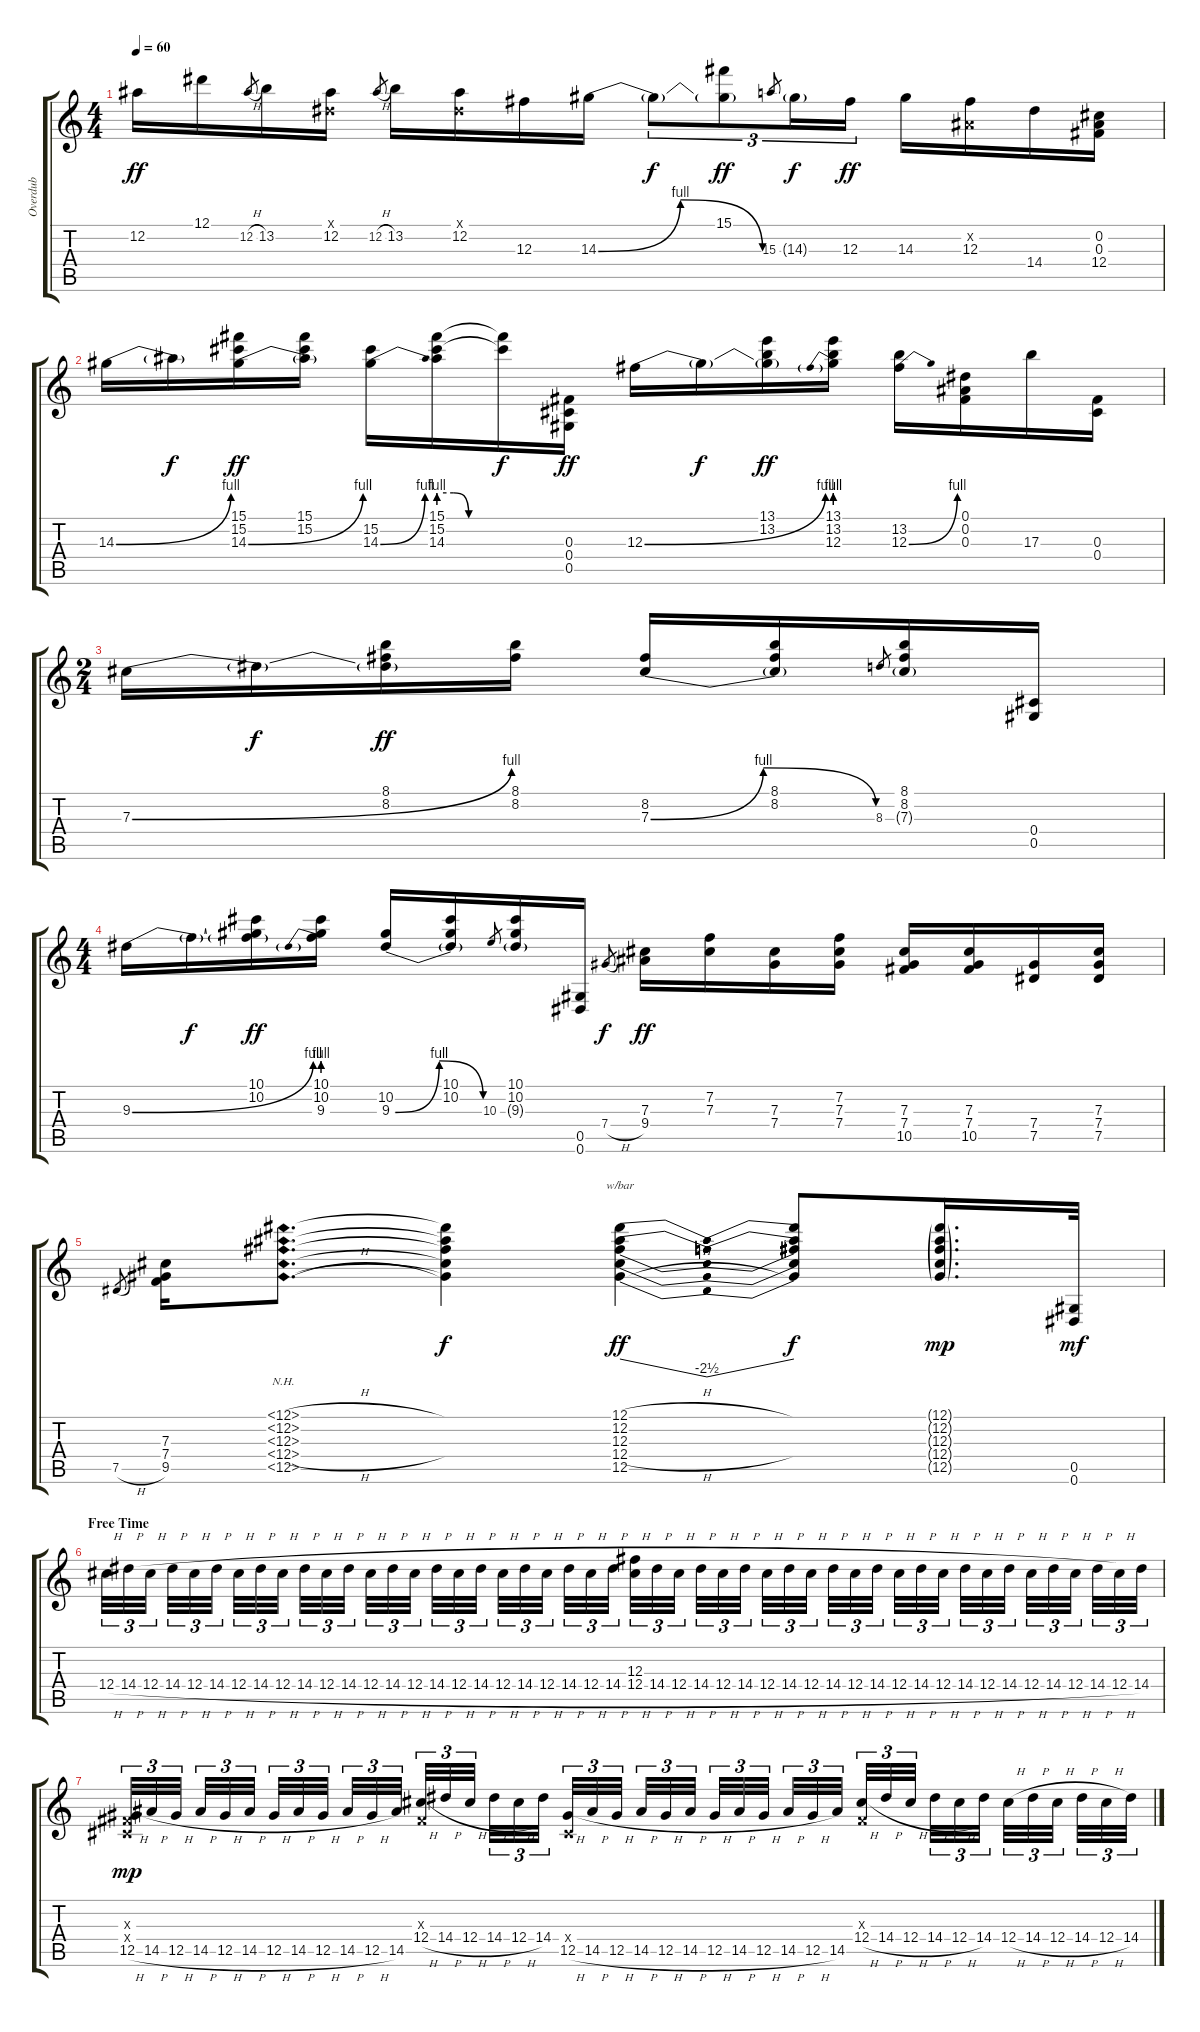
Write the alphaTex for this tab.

\track ("Overdub" "Overdub") {instrument electricguitarjazz}
\staff {score tabs}
\tuning (Eb4 Bb3 Gb3 Db3 Ab2 Eb2) {hide}
\ts (4 4)
\tempo 60
\clef g2
\ks c
12.2.16{dy ff} 12.1.16 12.2{h}.8{gr} 13.2.16 (0.1{x} 12.2).16 12.2{h}.8{gr} 13.2.16 (0.1{x} 12.2).16 12.3.16 14.3{be (bendrelease 0 0 15 4 50 4 60 0)}.16 14.3{t}.8{tu (3 2) dy f} (15.1 14.3{t}).8{tu (3 2) dy ff} 15.3.8{gr} 14.3{g}.16{tu (3 2) dy f} 12.3.16{tu (3 2) dy ff} 14.3.16 (0.2{x} 12.3).16 14.4.16 (0.2 0.3 12.4).16 |
14.3{be (bend 0 0 60 4)}.16 14.3{t}.16{dy f} (15.1 15.2 14.3{be (bend 0 0 60 4)}).16{dy ff} (15.1 15.2 14.3{t}).16 (15.2 14.3{be (bend 0 0 60 4)}).16 (15.1 15.2 14.3{be (custom 0 4 15 4 30 0 60 0)}).16 (15.1{t} 15.2{t}).16{dy f} (0.3 0.4 0.5).16{dy ff} 12.3{be (bend 0 0 60 4)}.16 12.3{t}.16{dy f} (13.1 13.2 12.3{t}).16{dy ff} (13.1 13.2 12.3{be (prebend 0 4 60 4)}).16 (13.2 12.3{be (bend 0 0 60 4)}).16 (0.1 0.2 0.3).16 17.3.16 (0.3 0.4).16 |
\ts (2 4)
7.3{be (bend 0 0 60 4)}.16 7.3{t}.16{dy f} (8.1 8.2 7.3{t}).16{dy ff} (8.1 8.2).16 (8.2 7.3{be (bendrelease 0 0 15 4 45 4 60 0)}).16 (8.1 8.2 7.3{t}).16 8.3.8{gr} (8.1 8.2 7.3{g}).16 (0.4 0.5).16 |
\ts (4 4)
9.3{be (bend 0 0 60 4)}.16 9.3{t}.16{dy f} (10.1 10.2 9.3{t}).16{dy ff} (10.1 10.2 9.3{be (prebend 0 4 60 4)}).16 (10.2 9.3{be (bendrelease 0 0 15 4 45 4 60 0)}).16 (10.1 10.2 9.3{t}).16 10.3.8{gr} (10.1 10.2 9.3{g}).16 (0.5 0.6).16 7.4{h}.8{gr dy f} (7.3 9.4).16{dy ff} (7.2 7.3).16 (7.3 7.4).16 (7.2 7.3 7.4).16 (7.3 7.4 10.5).16 (7.3 7.4 10.5).16 (7.4 7.5).16 (7.3 7.4 7.5).16 |
7.5{h}.8{gr} (7.3 7.4 9.5).16{volume 12} (12.1{nh h} 12.2{nh h} 12.3{nh h} 12.4{nh h} 12.5{nh h}).8{d} (12.1{t} 12.2{t} 12.3{t} 12.4{t} 12.5{t}).4{dy f} (12.1{h} 12.2{h} 12.3{h} 12.4{h} 12.5{h}).4{tbe (dip default 0 0 30 -10 60 0) dy ff} (12.1{t} 12.2{t} 12.3{t} 12.4{t} 12.5{t}).8{dy f} (12.1{g} 12.2{g} 12.3{g} 12.4{g} 12.5{g}).16{d dy mp} (0.5 0.6).32{dy mf} |
\section ("" "Free Time")
12.4{h}.32{tu (3 2) volume 12 instrument electricguitarjazz} 14.4{h}.32{tu (3 2)} 12.4{h}.32{tu (3 2)} 14.4{h}.32{tu (3 2)} 12.4{h}.32{tu (3 2)} 14.4{h}.32{tu (3 2)} 12.4{h}.32{tu (3 2)} 14.4{h}.32{tu (3 2)} 12.4{h}.32{tu (3 2)} 14.4{h}.32{tu (3 2)} 12.4{h}.32{tu (3 2)} 14.4{h}.32{tu (3 2)} 12.4{h}.32{tu (3 2)} 14.4{h}.32{tu (3 2)} 12.4{h}.32{tu (3 2)} 14.4{h}.32{tu (3 2)} 12.4{h}.32{tu (3 2)} 14.4{h}.32{tu (3 2)} 12.4{h}.32{tu (3 2)} 14.4{h}.32{tu (3 2)} 12.4{h}.32{tu (3 2)} 14.4{h}.32{tu (3 2)} 12.4{h}.32{tu (3 2)} 14.4{h}.32{tu (3 2)} (12.3 12.4{h}).32{tu (3 2) volume 0} 14.4{h}.32{tu (3 2)} 12.4{h}.32{tu (3 2)} 14.4{h}.32{tu (3 2)} 12.4{h}.32{tu (3 2)} 14.4{h}.32{tu (3 2)} 12.4{h}.32{tu (3 2)} 14.4{h}.32{tu (3 2)} 12.4{h}.32{tu (3 2)} 14.4{h}.32{tu (3 2)} 12.4{h}.32{tu (3 2)} 14.4{h}.32{tu (3 2)} 12.4{h}.32{tu (3 2)} 14.4{h}.32{tu (3 2)} 12.4{h}.32{tu (3 2)} 14.4{h}.32{tu (3 2)} 12.4{h}.32{tu (3 2)} 14.4{h}.32{tu (3 2)} 12.4{h}.32{tu (3 2)} 14.4{h}.32{tu (3 2)} 12.4{h}.32{tu (3 2)} 14.4{h}.32{tu (3 2)} 12.4{h}.32{tu (3 2)} 14.4.32{tu (3 2)} |
(0.3{x} 0.4{x} 12.5{h}).32{tu (3 2) dy mp} 14.5{h}.32{tu (3 2)} 12.5{h}.32{tu (3 2)} 14.5{h}.32{tu (3 2)} 12.5{h}.32{tu (3 2)} 14.5{h}.32{tu (3 2)} 12.5{h}.32{tu (3 2)} 14.5{h}.32{tu (3 2)} 12.5{h}.32{tu (3 2)} 14.5{h}.32{tu (3 2)} 12.5{h}.32{tu (3 2)} 14.5.32{tu (3 2)} (0.3{x} 12.4{h}).32{tu (3 2)} 14.4{h}.32{tu (3 2)} 12.4{h}.32{tu (3 2)} 14.4{h}.32{tu (3 2)} 12.4{h}.32{tu (3 2)} 14.4.32{tu (3 2)} (0.4{x} 12.5{h}).32{tu (3 2)} 14.5{h}.32{tu (3 2)} 12.5{h}.32{tu (3 2)} 14.5{h}.32{tu (3 2)} 12.5{h}.32{tu (3 2)} 14.5{h}.32{tu (3 2)} 12.5{h}.32{tu (3 2)} 14.5{h}.32{tu (3 2)} 12.5{h}.32{tu (3 2)} 14.5{h}.32{tu (3 2)} 12.5{h}.32{tu (3 2)} 14.5.32{tu (3 2)} (0.3{x} 12.4{h}).32{tu (3 2)} 14.4{h}.32{tu (3 2)} 12.4{h}.32{tu (3 2)} 14.4{h}.32{tu (3 2)} 12.4{h}.32{tu (3 2)} 14.4.32{tu (3 2)} 12.4{h}.32{tu (3 2)} 14.4{h}.32{tu (3 2)} 12.4{h}.32{tu (3 2)} 14.4{h}.32{tu (3 2)} 12.4{h}.32{tu (3 2)} 14.4.32{tu (3 2)}
